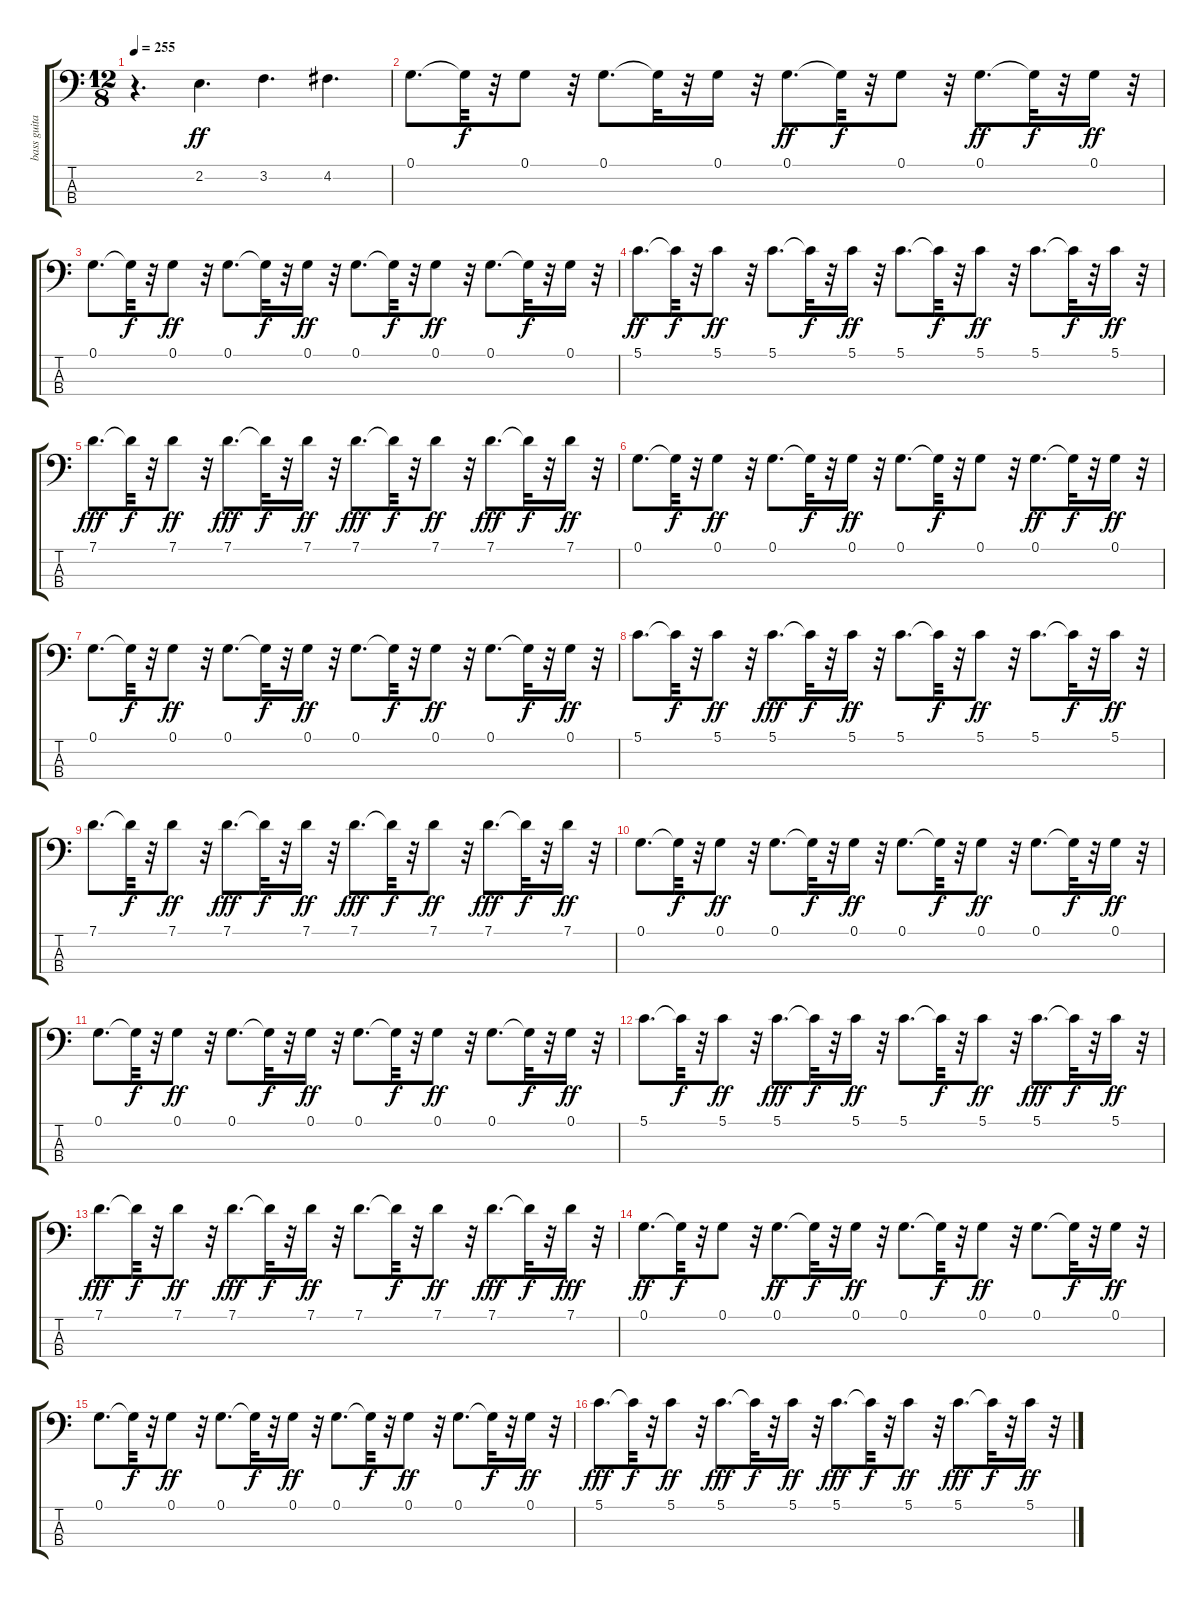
\track ("bass guitar         " "bass guita") {instrument electricbassfinger}
\staff {score tabs}
\tuning (G2 D2 A1 E1) {hide}
\ts (12 8)
\tempo 255
\clef f4
\ks c
r.4{d dy ff} 2.2.4{d} 3.2.4{d} 4.2.4{d} |
0.1.8{d} 0.1{t}.32{dy f} r.32 0.1.8 r.32 0.1.8{d} 0.1{t}.32 r.32 0.1.16 r.32 0.1.8{d dy ff} 0.1{t}.32{dy f} r.32 0.1.8 r.32 0.1.8{d dy ff} 0.1{t}.32{dy f} r.32 0.1.16{dy ff} r.32 |
0.1.8{d} 0.1{t}.32{dy f} r.32 0.1.8{dy ff} r.32 0.1.8{d} 0.1{t}.32{dy f} r.32 0.1.16{dy ff} r.32 0.1.8{d} 0.1{t}.32{dy f} r.32 0.1.8{dy ff} r.32 0.1.8{d} 0.1{t}.32{dy f} r.32 0.1.16 r.32 |
5.1.8{d dy ff} 5.1{t}.32{dy f} r.32 5.1.8{dy ff} r.32 5.1.8{d} 5.1{t}.32{dy f} r.32 5.1.16{dy ff} r.32 5.1.8{d} 5.1{t}.32{dy f} r.32 5.1.8{dy ff} r.32 5.1.8{d} 5.1{t}.32{dy f} r.32 5.1.16{dy ff} r.32 |
7.1.8{d dy fff} 7.1{t}.32{dy f} r.32 7.1.8{dy ff} r.32 7.1.8{d dy fff} 7.1{t}.32{dy f} r.32 7.1.16{dy ff} r.32 7.1.8{d dy fff} 7.1{t}.32{dy f} r.32 7.1.8{dy ff} r.32 7.1.8{d dy fff} 7.1{t}.32{dy f} r.32 7.1.16{dy ff} r.32 |
0.1.8{d} 0.1{t}.32{dy f} r.32 0.1.8{dy ff} r.32 0.1.8{d} 0.1{t}.32{dy f} r.32 0.1.16{dy ff} r.32 0.1.8{d} 0.1{t}.32{dy f} r.32 0.1.8 r.32 0.1.8{d dy ff} 0.1{t}.32{dy f} r.32 0.1.16{dy ff} r.32 |
0.1.8{d} 0.1{t}.32{dy f} r.32 0.1.8{dy ff} r.32 0.1.8{d} 0.1{t}.32{dy f} r.32 0.1.16{dy ff} r.32 0.1.8{d} 0.1{t}.32{dy f} r.32 0.1.8{dy ff} r.32 0.1.8{d} 0.1{t}.32{dy f} r.32 0.1.16{dy ff} r.32 |
5.1.8{d} 5.1{t}.32{dy f} r.32 5.1.8{dy ff} r.32 5.1.8{d dy fff} 5.1{t}.32{dy f} r.32 5.1.16{dy ff} r.32 5.1.8{d} 5.1{t}.32{dy f} r.32 5.1.8{dy ff} r.32 5.1.8{d} 5.1{t}.32{dy f} r.32 5.1.16{dy ff} r.32 |
7.1.8{d} 7.1{t}.32{dy f} r.32 7.1.8{dy ff} r.32 7.1.8{d dy fff} 7.1{t}.32{dy f} r.32 7.1.16{dy ff} r.32 7.1.8{d dy fff} 7.1{t}.32{dy f} r.32 7.1.8{dy ff} r.32 7.1.8{d dy fff} 7.1{t}.32{dy f} r.32 7.1.16{dy ff} r.32 |
0.1.8{d} 0.1{t}.32{dy f} r.32 0.1.8{dy ff} r.32 0.1.8{d} 0.1{t}.32{dy f} r.32 0.1.16{dy ff} r.32 0.1.8{d} 0.1{t}.32{dy f} r.32 0.1.8{dy ff} r.32 0.1.8{d} 0.1{t}.32{dy f} r.32 0.1.16{dy ff} r.32 |
0.1.8{d} 0.1{t}.32{dy f} r.32 0.1.8{dy ff} r.32 0.1.8{d} 0.1{t}.32{dy f} r.32 0.1.16{dy ff} r.32 0.1.8{d} 0.1{t}.32{dy f} r.32 0.1.8{dy ff} r.32 0.1.8{d} 0.1{t}.32{dy f} r.32 0.1.16{dy ff} r.32 |
5.1.8{d} 5.1{t}.32{dy f} r.32 5.1.8{dy ff} r.32 5.1.8{d dy fff} 5.1{t}.32{dy f} r.32 5.1.16{dy ff} r.32 5.1.8{d} 5.1{t}.32{dy f} r.32 5.1.8{dy ff} r.32 5.1.8{d dy fff} 5.1{t}.32{dy f} r.32 5.1.16{dy ff} r.32 |
7.1.8{d dy fff} 7.1{t}.32{dy f} r.32 7.1.8{dy ff} r.32 7.1.8{d dy fff} 7.1{t}.32{dy f} r.32 7.1.16{dy ff} r.32 7.1.8{d} 7.1{t}.32{dy f} r.32 7.1.8{dy ff} r.32 7.1.8{d dy fff} 7.1{t}.32{dy f} r.32 7.1.16{dy fff} r.32 |
0.1.8{d dy ff} 0.1{t}.32{dy f} r.32 0.1.8 r.32 0.1.8{d dy ff} 0.1{t}.32{dy f} r.32 0.1.16{dy ff} r.32 0.1.8{d} 0.1{t}.32{dy f} r.32 0.1.8{dy ff} r.32 0.1.8{d} 0.1{t}.32{dy f} r.32 0.1.16{dy ff} r.32 |
0.1.8{d} 0.1{t}.32{dy f} r.32 0.1.8{dy ff} r.32 0.1.8{d} 0.1{t}.32{dy f} r.32 0.1.16{dy ff} r.32 0.1.8{d} 0.1{t}.32{dy f} r.32 0.1.8{dy ff} r.32 0.1.8{d} 0.1{t}.32{dy f} r.32 0.1.16{dy ff} r.32 |
5.1.8{d dy fff} 5.1{t}.32{dy f} r.32 5.1.8{dy ff} r.32 5.1.8{d dy fff} 5.1{t}.32{dy f} r.32 5.1.16{dy ff} r.32 5.1.8{d dy fff} 5.1{t}.32{dy f} r.32 5.1.8{dy ff} r.32 5.1.8{d dy fff} 5.1{t}.32{dy f} r.32 5.1.16{dy ff} r.32
